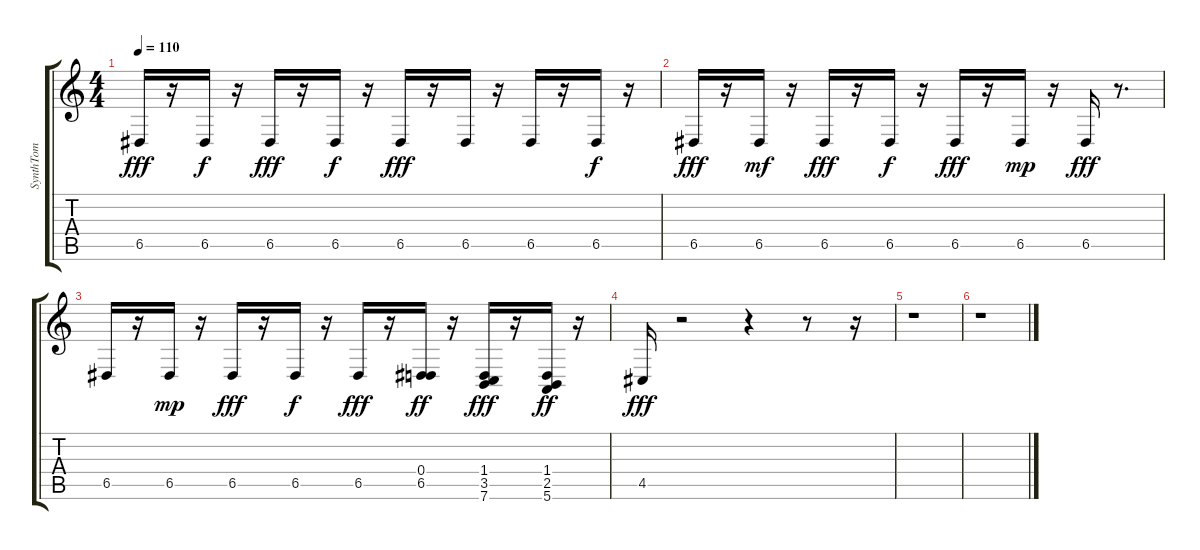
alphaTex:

\track ("SynthTom" "SynthTom") {instrument synthdrum}
\staff {score tabs}
\tuning (E4 B3 G3 D3 A2 E2) {hide}
\ts (4 4)
\tempo 110
\clef g2
\ks c
6.5.16{dy fff} r.16 6.5.16{dy f} r.16 6.5.16{dy fff} r.16 6.5.16{dy f} r.16 6.5.16{dy fff} r.16 6.5.16 r.16 6.5.16 r.16 6.5.16{dy f} r.16 |
6.5.16{dy fff} r.16 6.5.16{dy mf} r.16 6.5.16{dy fff} r.16 6.5.16{dy f} r.16 6.5.16{dy fff} r.16 6.5.16{dy mp} r.16 6.5.16{dy fff} r.8{d} |
6.5.16 r.16 6.5.16{dy mp} r.16 6.5.16{dy fff} r.16 6.5.16{dy f} r.16 6.5.16{dy fff} r.16 (0.4 6.5).16{dy ff} r.16 (1.4 3.5 7.6).16{dy fff} r.16 (1.4 2.5 5.6).16{dy ff} r.16 |
4.5.16{dy fff} r.2 r.4 r.8 r.16 |
r.1 |
r.1
